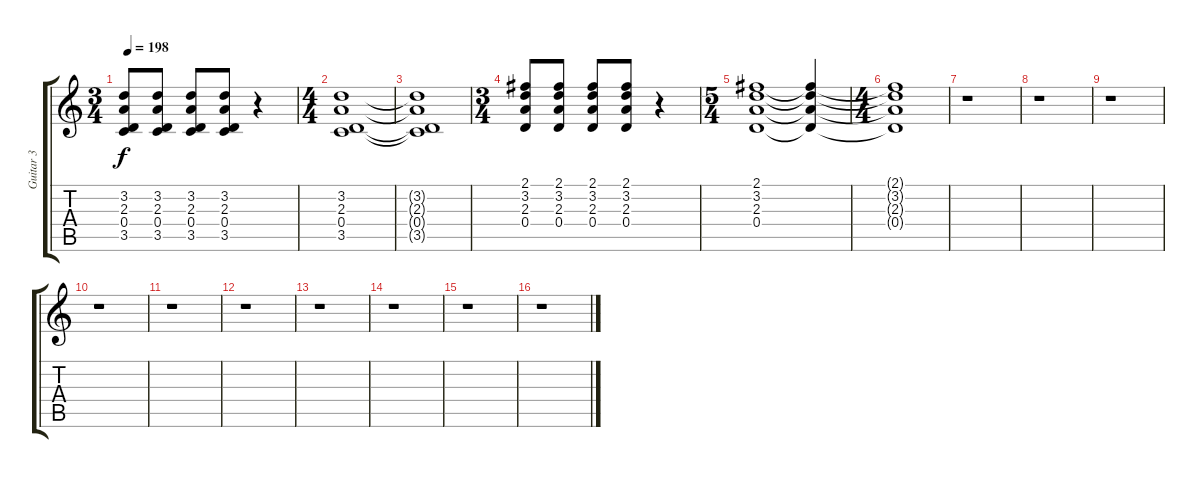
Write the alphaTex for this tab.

\track ("Guitar 3" "Guitar 3") {instrument overdrivenguitar}
\staff {score tabs}
\tuning (E4 B3 G3 D3 A2 E2) {hide}
\ts (3 4)
\tempo 198
\clef g2
\ks c
(3.2 2.3 0.4 3.5).8{dy f} (3.2 2.3 0.4 3.5).8 (3.2 2.3 0.4 3.5).8 (3.2 2.3 0.4 3.5).8 r.4 |
\ts (4 4)
(3.2 2.3 0.4 3.5).1 |
(3.2{t} 2.3{t} 0.4{t} 3.5{t}).1 |
\ts (3 4)
(2.1 3.2 2.3 0.4).8 (2.1 3.2 2.3 0.4).8 (2.1 3.2 2.3 0.4).8 (2.1 3.2 2.3 0.4).8 r.4 |
\ts (5 4)
(2.1 3.2 2.3 0.4).1 (2.1{t} 3.2{t} 2.3{t} 0.4{t}).4 |
\ts (4 4)
(2.1{t} 3.2{t} 2.3{t} 0.4{t}).1 |
r.1 |
r.1 |
r.1 |
r.1 |
r.1 |
r.1 |
r.1 |
r.1 |
r.1 |
r.1
